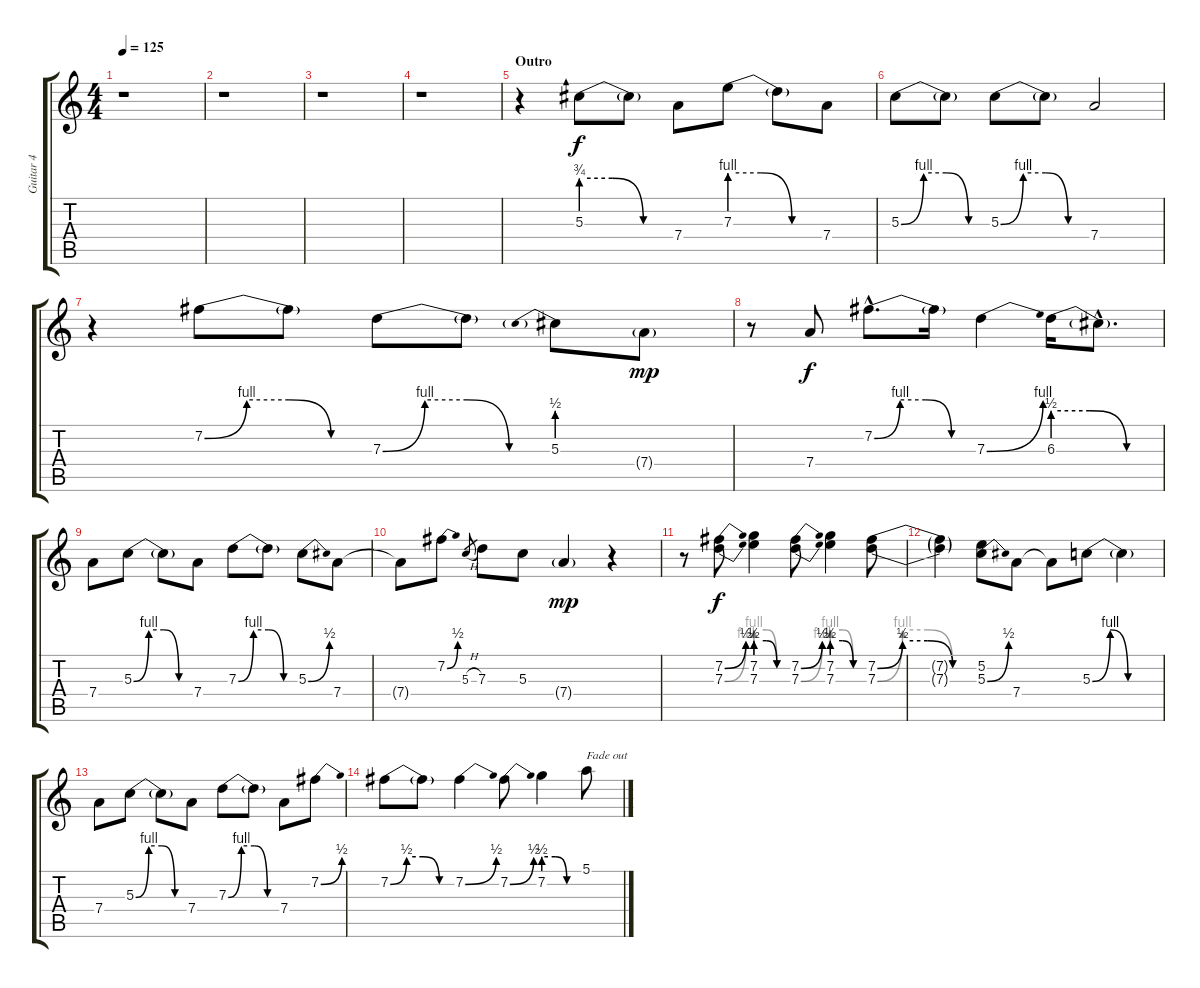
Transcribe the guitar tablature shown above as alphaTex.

\track ("Guitar 4" "Guitar 4") {instrument overdrivenguitar}
\staff {score tabs}
\tuning (E4 B3 G3 D3 A2 E2) {hide}
\ts (4 4)
\tempo 125
\clef g2
\ks c
r.1{dy f} |
r.1 |
r.1 |
r.1 |
\section ("" "Outro")
r.4 5.3{be (custom 0 3 20 3 40 0 60 0)}.8 5.3{t}.8 7.4.8 7.3{be (custom 0 4 20 4 40 0 60 0)}.8 7.3{t}.8 7.4.8 |
5.3{be (custom 0 0 15 4 30 4 45 0 60 0)}.8 5.3{t}.8 5.3{be (custom 0 0 15 4 30 4 45 0 60 0)}.8 5.3{t}.8 7.4.2 |
r.4 7.2{be (custom 0 0 15 4 30 4 45 0 60 0)}.8 7.2{t}.8 7.3{be (custom 0 0 15 4 30 4 45 0 60 0)}.8 7.3{t}.8 5.3{be (prebend 0 2 60 2)}.8 7.4{g}.8{dy mp} |
r.8 7.4.8{dy f} 7.2{be (custom 0 0 15 4 30 4 45 0 60 0) hac}.8{d} 7.2{t}.16 7.3{be (bend 0 0 60 4)}.4 6.3{be (custom 0 2 20 2 40 0 60 0)}.16 6.3{hac t}.8{d} |
7.4.8 5.3{be (custom 0 0 15 4 30 4 45 0 60 0)}.8 5.3{t}.8 7.4.8 7.3{be (custom 0 0 15 4 30 4 45 0 60 0)}.8 7.3{t}.8 5.3{be (bend 0 0 60 2)}.8 7.4.8 |
7.4{t}.8 7.2{be (bend 0 0 60 2)}.8 5.3{h}.8{gr} 7.3.8 5.3.8 7.4{g}.4{dy mp} r.4 |
r.8 (7.2{be (bend 0 0 60 2)} 7.3{be (bend 0 0 60 4)}).8{dy f} (7.2{be (custom 0 2 20 2 40 0 60 0)} 7.3{be (custom 0 4 20 4 40 0 60 0)}).4 (7.2{be (bend 0 0 60 2)} 7.3{be (bend 0 0 60 4)}).8 (7.2{be (custom 0 2 20 2 40 0 60 0)} 7.3{be (custom 0 4 20 4 40 0 60 0)}).4 (7.2{be (custom 0 0 15 2 30 2 45 0 60 0)} 7.3{be (custom 0 0 15 4 30 4 45 0 60 0)}).8 |
(7.2{t} 7.3{t}).4 (5.2 5.3{be (bend 0 0 60 2)}).8 7.4.8 7.4{t}.8 5.3{be (custom 0 0 15 4 30 0 45 0 60 0)}.8 5.3{t}.4 |
7.4.8 5.3{be (custom 0 0 15 4 30 4 45 0 60 0)}.8 5.3{t}.8 7.4.8 7.3{be (custom 0 0 15 4 30 4 45 0 60 0)}.8 7.3{t}.8 7.4.8 7.2{be (bend 0 0 60 2)}.8 |
7.2{be (custom 0 0 15 2 30 2 45 0 60 0)}.8 7.2{t}.8 7.2{be (bend 0 0 60 2)}.4 7.2{be (bend 0 0 60 2)}.8 7.2{be (custom 0 2 20 2 40 0 60 0)}.4 5.1.8{txt "Fade out"}
